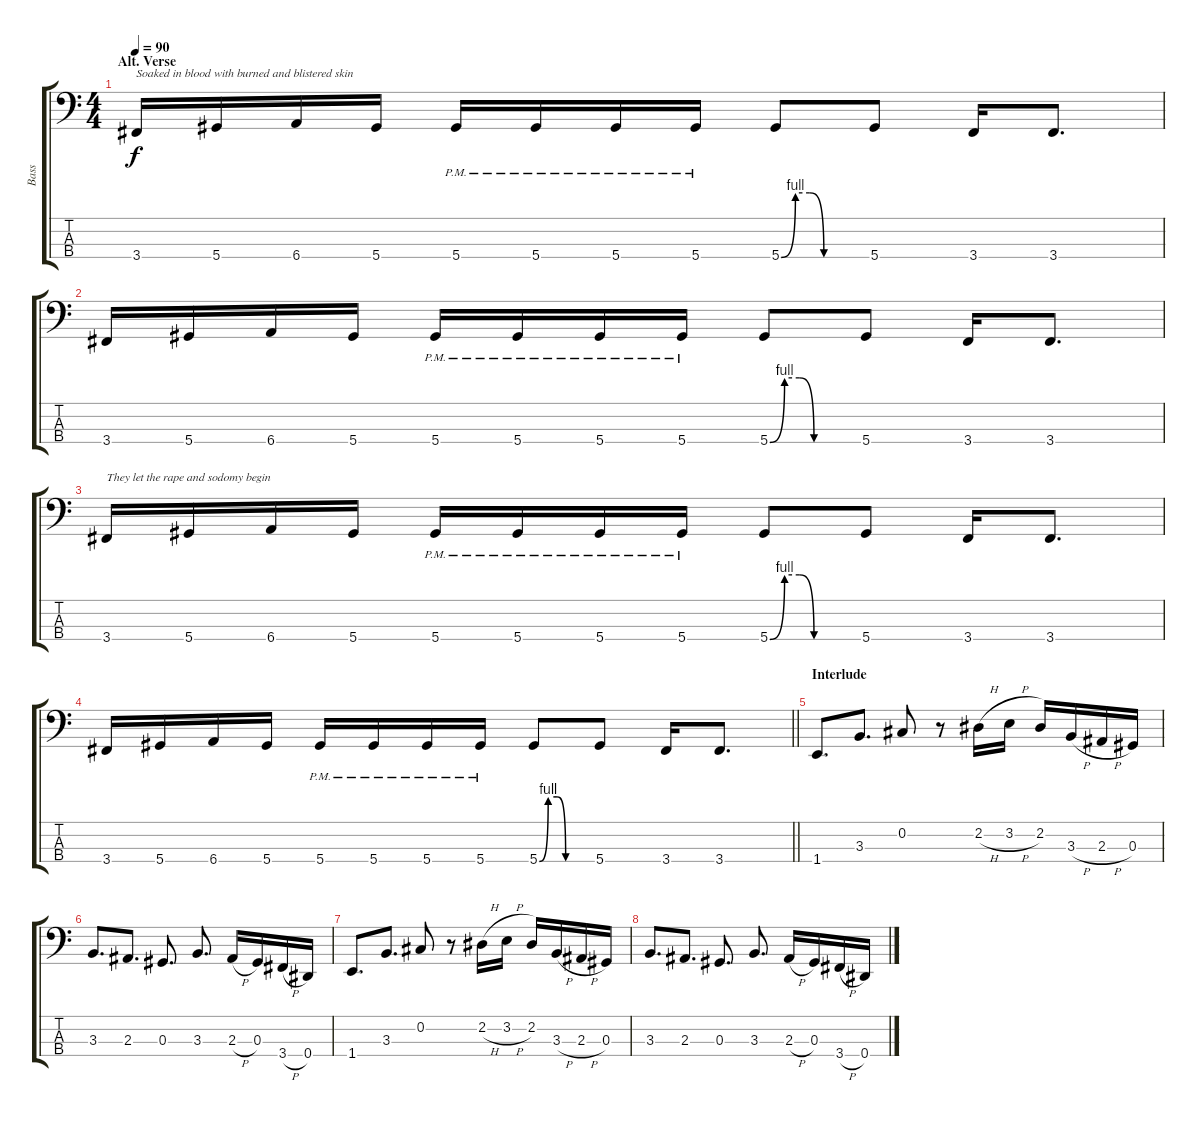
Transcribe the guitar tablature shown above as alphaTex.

\track ("Bass" "Bass") {instrument electricbassfinger bank 255}
\staff {score tabs}
\tuning (Gb2 Db2 Ab1 Eb1) {hide}
\ts (4 4)
\section ("" "Alt. Verse")
\tempo 90
\clef f4
\ks c
3.4.16{txt "Soaked in blood with burned and blistered skin" dy f} 5.4.16 6.4.16 5.4.16 5.4{pm}.16 5.4{pm}.16 5.4{pm}.16 5.4{pm}.16 5.4{be (custom 0 0 10 4 20 4 30 0 60 0)}.8 5.4.8 3.4.16 3.4.8{d} |
3.4.16 5.4.16 6.4.16 5.4.16 5.4{pm}.16 5.4{pm}.16 5.4{pm}.16 5.4{pm}.16 5.4{be (custom 0 0 10 4 20 4 30 0 60 0)}.8 5.4.8 3.4.16 3.4.8{d} |
3.4.16{txt "They let the rape and sodomy begin"} 5.4.16 6.4.16 5.4.16 5.4{pm}.16 5.4{pm}.16 5.4{pm}.16 5.4{pm}.16 5.4{be (custom 0 0 10 4 20 4 30 0 60 0)}.8 5.4.8 3.4.16 3.4.8{d} |
\barLineRight lightlight
3.4.16 5.4.16 6.4.16 5.4.16 5.4{pm}.16 5.4{pm}.16 5.4{pm}.16 5.4{pm}.16 5.4{be (custom 0 0 10 4 20 4 30 0 60 0)}.8 5.4.8 3.4.16 3.4.8{d} |
\section ("" "Interlude")
1.4.8{d} 3.3.8{d} 0.2.8 r.8 2.2{h}.16 3.2{h}.16 2.2.16 3.3{h}.16 2.3{h}.16 0.3.16 |
3.3.8{d} 2.3.8{d} 0.3.8{d} 3.3.8{d} 2.3{h}.16 0.3.16 3.4{h}.16 0.4.16 |
1.4.8{d} 3.3.8{d} 0.2.8 r.8 2.2{h}.16 3.2{h}.16 2.2.16 3.3{h}.16 2.3{h}.16 0.3.16 |
3.3.8{d} 2.3.8{d} 0.3.8{d} 3.3.8{d} 2.3{h}.16 0.3.16 3.4{h}.16 0.4.16
